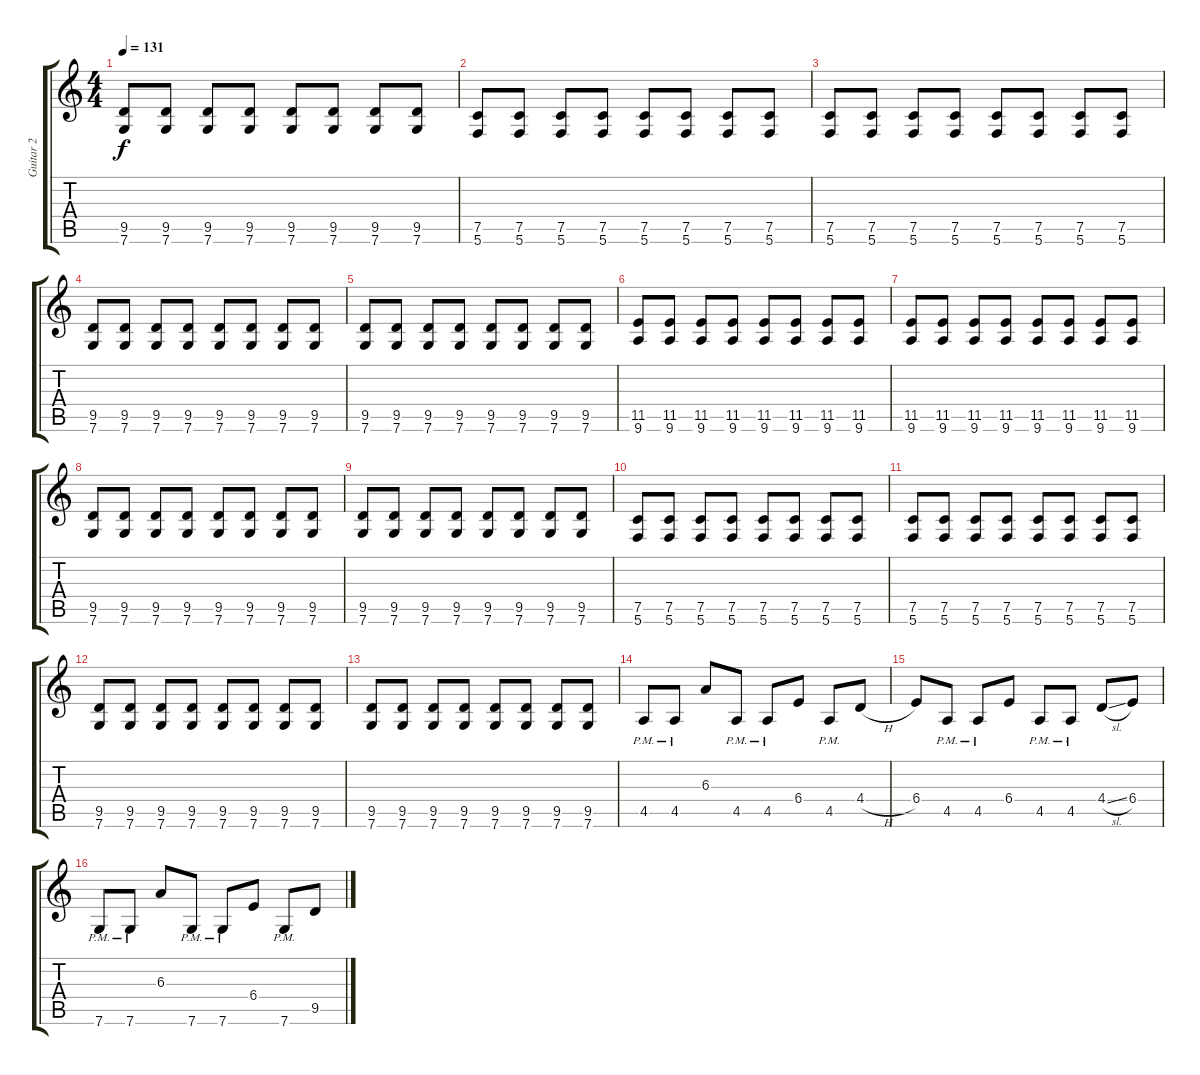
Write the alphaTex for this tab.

\track ("Guitar 2" "Guitar 2") {instrument distortionguitar}
\staff {score tabs}
\tuning (C4 G3 Eb3 Bb2 F2 C2) {hide}
\ts (4 4)
\tempo 131
\clef g2
\ks c
(9.5 7.6).8{dy f} (9.5 7.6).8 (9.5 7.6).8 (9.5 7.6).8 (9.5 7.6).8 (9.5 7.6).8 (9.5 7.6).8 (9.5 7.6).8 |
(7.5 5.6).8 (7.5 5.6).8 (7.5 5.6).8 (7.5 5.6).8 (7.5 5.6).8 (7.5 5.6).8 (7.5 5.6).8 (7.5 5.6).8 |
(7.5 5.6).8 (7.5 5.6).8 (7.5 5.6).8 (7.5 5.6).8 (7.5 5.6).8 (7.5 5.6).8 (7.5 5.6).8 (7.5 5.6).8 |
(9.5 7.6).8 (9.5 7.6).8 (9.5 7.6).8 (9.5 7.6).8 (9.5 7.6).8 (9.5 7.6).8 (9.5 7.6).8 (9.5 7.6).8 |
(9.5 7.6).8 (9.5 7.6).8 (9.5 7.6).8 (9.5 7.6).8 (9.5 7.6).8 (9.5 7.6).8 (9.5 7.6).8 (9.5 7.6).8 |
(11.5 9.6).8 (11.5 9.6).8 (11.5 9.6).8 (11.5 9.6).8 (11.5 9.6).8 (11.5 9.6).8 (11.5 9.6).8 (11.5 9.6).8 |
(11.5 9.6).8 (11.5 9.6).8 (11.5 9.6).8 (11.5 9.6).8 (11.5 9.6).8 (11.5 9.6).8 (11.5 9.6).8 (11.5 9.6).8 |
(9.5 7.6).8 (9.5 7.6).8 (9.5 7.6).8 (9.5 7.6).8 (9.5 7.6).8 (9.5 7.6).8 (9.5 7.6).8 (9.5 7.6).8 |
(9.5 7.6).8 (9.5 7.6).8 (9.5 7.6).8 (9.5 7.6).8 (9.5 7.6).8 (9.5 7.6).8 (9.5 7.6).8 (9.5 7.6).8 |
(7.5 5.6).8 (7.5 5.6).8 (7.5 5.6).8 (7.5 5.6).8 (7.5 5.6).8 (7.5 5.6).8 (7.5 5.6).8 (7.5 5.6).8 |
(7.5 5.6).8 (7.5 5.6).8 (7.5 5.6).8 (7.5 5.6).8 (7.5 5.6).8 (7.5 5.6).8 (7.5 5.6).8 (7.5 5.6).8 |
(9.5 7.6).8 (9.5 7.6).8 (9.5 7.6).8 (9.5 7.6).8 (9.5 7.6).8 (9.5 7.6).8 (9.5 7.6).8 (9.5 7.6).8 |
(9.5 7.6).8 (9.5 7.6).8 (9.5 7.6).8 (9.5 7.6).8 (9.5 7.6).8 (9.5 7.6).8 (9.5 7.6).8 (9.5 7.6).8 |
4.5{pm}.8 4.5{pm}.8 6.3.8 4.5{pm}.8 4.5{pm}.8 6.4.8 4.5{pm}.8 4.4{h}.8 |
6.4.8 4.5{pm}.8 4.5{pm}.8 6.4.8 4.5{pm}.8 4.5{pm}.8 4.4{sl}.8 6.4.8 |
7.6{pm}.8 7.6{pm}.8 6.3.8 7.6{pm}.8 7.6{pm}.8 6.4.8 7.6{pm}.8 9.5.8
